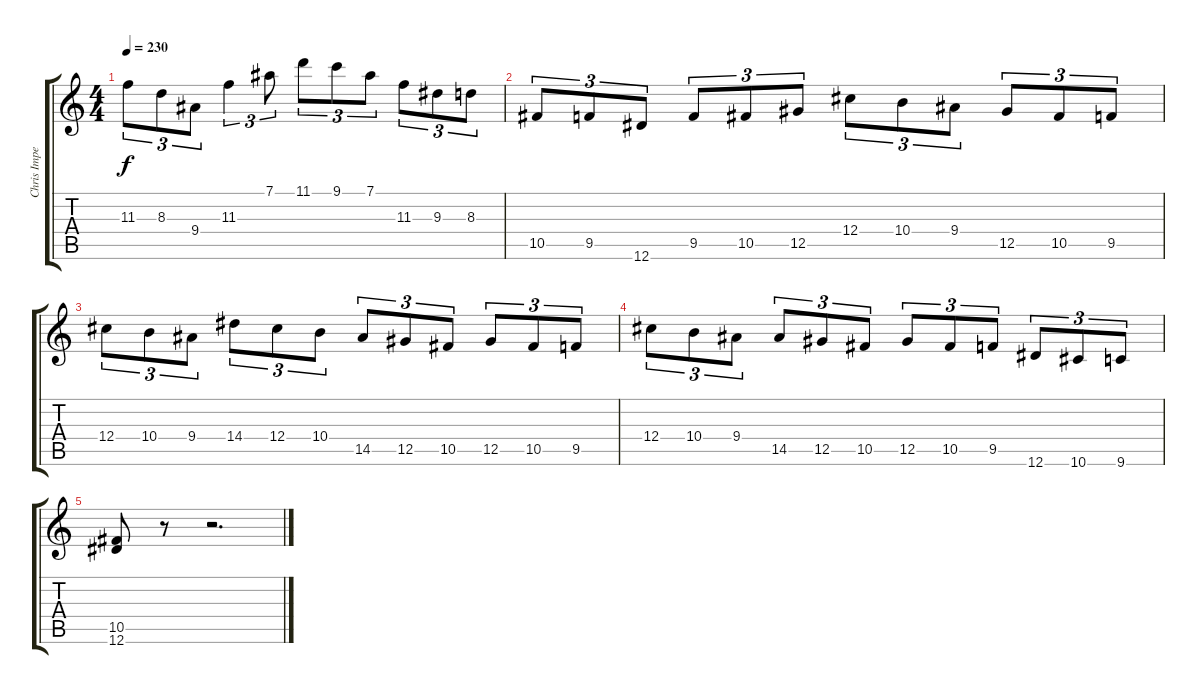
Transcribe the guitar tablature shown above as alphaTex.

\track ("Chris Impellitteri" "Chris Impe") {instrument distortionguitar}
\staff {score tabs}
\tuning (Eb4 Bb3 Gb3 Db3 Ab2 Eb2) {hide}
\ts (4 4)
\tempo 230
\clef g2
\ks c
11.3.8{tu (3 2) dy f} 8.3.8{tu (3 2)} 9.4.8{tu (3 2)} 11.3.4{tu (3 2)} 7.1.8{tu (3 2)} 11.1.8{tu (3 2)} 9.1.8{tu (3 2)} 7.1.8{tu (3 2)} 11.3.8{tu (3 2)} 9.3.8{tu (3 2)} 8.3.8{tu (3 2)} |
10.5.8{tu (3 2)} 9.5.8{tu (3 2)} 12.6.8{tu (3 2)} 9.5.8{tu (3 2)} 10.5.8{tu (3 2)} 12.5.8{tu (3 2)} 12.4.8{tu (3 2)} 10.4.8{tu (3 2)} 9.4.8{tu (3 2)} 12.5.8{tu (3 2)} 10.5.8{tu (3 2)} 9.5.8{tu (3 2)} |
12.4.8{tu (3 2)} 10.4.8{tu (3 2)} 9.4.8{tu (3 2)} 14.4.8{tu (3 2)} 12.4.8{tu (3 2)} 10.4.8{tu (3 2)} 14.5.8{tu (3 2)} 12.5.8{tu (3 2)} 10.5.8{tu (3 2)} 12.5.8{tu (3 2)} 10.5.8{tu (3 2)} 9.5.8{tu (3 2)} |
12.4.8{tu (3 2)} 10.4.8{tu (3 2)} 9.4.8{tu (3 2)} 14.5.8{tu (3 2)} 12.5.8{tu (3 2)} 10.5.8{tu (3 2)} 12.5.8{tu (3 2)} 10.5.8{tu (3 2)} 9.5.8{tu (3 2)} 12.6.8{tu (3 2)} 10.6.8{tu (3 2)} 9.6.8{tu (3 2)} |
(10.5 12.6).8 r.8 r.2{d}
